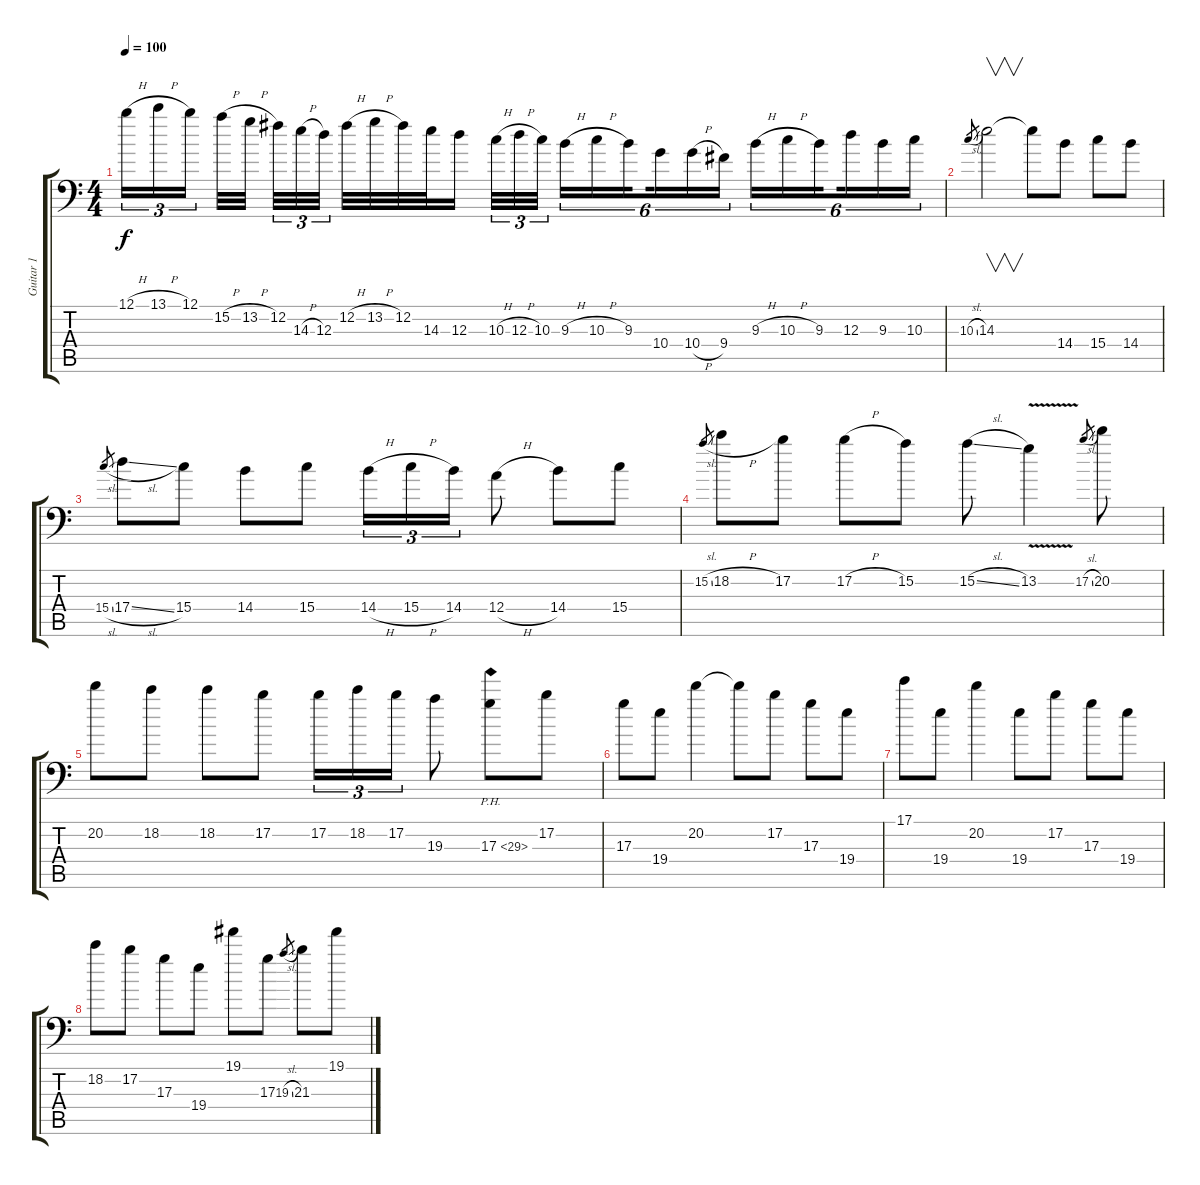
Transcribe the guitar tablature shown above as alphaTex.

\track ("Guitar 1 " "Guitar 1 ") {instrument distortionguitar}
\staff {score tabs}
\tuning (B3 Gb3 D3 A2 E2 A1) {hide}
\ts (4 4)
\tempo 100
\clef f4
\ks c
12.1{h}.16{tu (3 2) dy f} 13.1{h}.16{tu (3 2)} 12.1.16{tu (3 2) beam splitsecondary} 15.2{h}.32 13.2{h}.32{beam splitsecondary} 12.2.32{tu (3 2)} 14.3{h}.32{tu (3 2)} 12.3.32{tu (3 2)} 12.2{h}.32 13.2{h}.32 12.2.32 14.3.32 12.3.16{beam splitsecondary} 10.3{h}.32{tu (3 2)} 12.3{h}.32{tu (3 2)} 10.3.32{tu (3 2)} 9.3{h}.16{tu (6 4)} 10.3{h}.16{tu (6 4)} 9.3.16{tu (6 4) beam splitsecondary} 10.4.16{tu (6 4)} 10.4{h}.16{tu (6 4)} 9.4.16{tu (6 4)} 9.3{h}.16{tu (6 4)} 10.3{h}.16{tu (6 4)} 9.3.16{tu (6 4) beam splitsecondary} 12.3.16{tu (6 4)} 9.3.16{tu (6 4)} 10.3.16{tu (6 4)} |
10.3{sl}.8{gr} 14.3.2{v} 14.3{t}.8 14.4.8 15.4.8 14.4.8 |
15.4{sl}.8{gr} 17.4{sl}.8 15.4.8 14.4.8 15.4.8 14.4{h}.16{tu (3 2)} 15.4{h}.16{tu (3 2)} 14.4.16{tu (3 2)} 12.4{h}.8 14.4.8 15.4.8 |
15.2{sl}.8{gr} 18.2{h}.8 17.2.8 17.2{h}.8 15.2.8 15.2{sl}.8 13.2{v}.4 17.2{sl}.8{gr} 20.2.8 |
20.2.8 18.2.8 18.2.8 17.2.8 17.2.16{tu (3 2)} 18.2.16{tu (3 2)} 17.2.16{tu (3 2)} 19.3.8 17.3{ph 12}.8 17.2.8 |
17.3.8 19.4.8 20.2.4 20.2{t}.8 17.2.8 17.3.8 19.4.8 |
17.1.8 19.4.8 20.2.4 19.4.8 17.2.8 17.3.8 19.4.8 |
18.2.8 17.2.8 17.3.8 19.4.8 19.1.8 17.3.8 19.3{sl}.8{gr} 21.3.8 19.1.8
